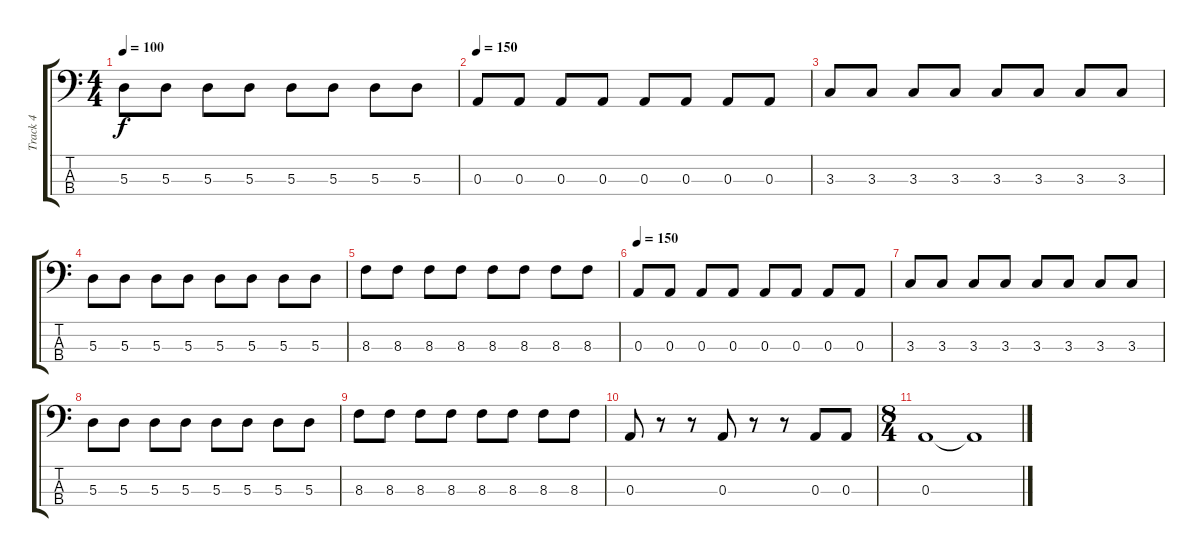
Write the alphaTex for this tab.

\track ("Track 4" "Track 4") {instrument electricbassfinger}
\staff {score tabs}
\tuning (G2 D2 A1 E1) {hide}
\ts (4 4)
\tempo 100
\clef f4
\ks c
5.3.8{dy f} 5.3.8 5.3.8 5.3.8 5.3.8 5.3.8 5.3.8 5.3.8 |
\tempo 150
0.3.8 0.3.8 0.3.8 0.3.8 0.3.8 0.3.8 0.3.8 0.3.8 |
3.3.8 3.3.8 3.3.8 3.3.8 3.3.8 3.3.8 3.3.8 3.3.8 |
5.3.8 5.3.8 5.3.8 5.3.8 5.3.8 5.3.8 5.3.8 5.3.8 |
8.3.8 8.3.8 8.3.8 8.3.8 8.3.8 8.3.8 8.3.8 8.3.8 |
\tempo 150
0.3.8 0.3.8 0.3.8 0.3.8 0.3.8 0.3.8 0.3.8 0.3.8 |
3.3.8 3.3.8 3.3.8 3.3.8 3.3.8 3.3.8 3.3.8 3.3.8 |
5.3.8 5.3.8 5.3.8 5.3.8 5.3.8 5.3.8 5.3.8 5.3.8 |
8.3.8 8.3.8 8.3.8 8.3.8 8.3.8 8.3.8 8.3.8 8.3.8 |
0.3.8 r.8 r.8 0.3.8 r.8 r.8 0.3.8 0.3.8 |
\ts (8 4)
0.3.1 0.3{t}.1
